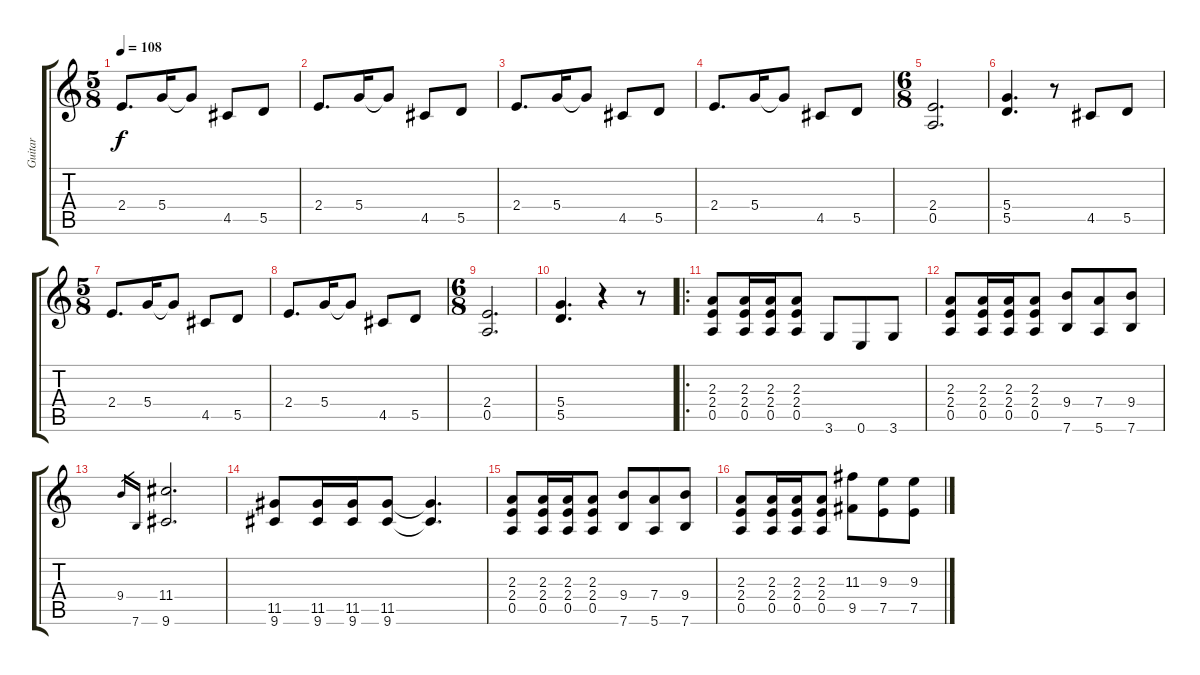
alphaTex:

\track ("Guitar" "Guitar") {instrument overdrivenguitar}
\staff {score tabs}
\tuning (E4 B3 G3 D3 A2 E2) {hide}
\ts (5 8)
\tempo 108
\clef g2
\ks c
2.4.8{d dy f} 5.4.16 5.4{t}.8 4.5.8 5.5.8 |
2.4.8{d} 5.4.16 5.4{t}.8 4.5.8 5.5.8 |
2.4.8{d} 5.4.16 5.4{t}.8 4.5.8 5.5.8 |
2.4.8{d} 5.4.16 5.4{t}.8 4.5.8 5.5.8 |
\ts (6 8)
(2.4 0.5).2{d} |
(5.4 5.5).4{d} r.8 4.5.8 5.5.8 |
\ts (5 8)
2.4.8{d} 5.4.16 5.4{t}.8 4.5.8 5.5.8 |
2.4.8{d} 5.4.16 5.4{t}.8 4.5.8 5.5.8 |
\ts (6 8)
(2.4 0.5).2{d} |
(5.4 5.5).4{d} r.4 r.8 |
\ro
(2.3 2.4 0.5).8{instrument acousticguitarnylon} (2.3 2.4 0.5).16 (2.3 2.4 0.5).16 (2.3 2.4 0.5).8 3.6.8 0.6.8 3.6.8 |
(2.3 2.4 0.5).8 (2.3 2.4 0.5).16 (2.3 2.4 0.5).16 (2.3 2.4 0.5).8 (9.4 7.6).8 (7.4 5.6).8 (9.4 7.6).8 |
9.4.16{gr} 7.6.16{gr} (11.4 9.6).2{d} |
(11.5 9.6).8 (11.5 9.6).16 (11.5 9.6).16 (11.5 9.6).8 (11.5{t} 9.6{t}).4{d} |
(2.3 2.4 0.5).8 (2.3 2.4 0.5).16 (2.3 2.4 0.5).16 (2.3 2.4 0.5).8 (9.4 7.6).8 (7.4 5.6).8 (9.4 7.6).8 |
(2.3 2.4 0.5).8 (2.3 2.4 0.5).16 (2.3 2.4 0.5).16 (2.3 2.4 0.5).8 (11.3 9.5).8 (9.3 7.5).8 (9.3 7.5).8
